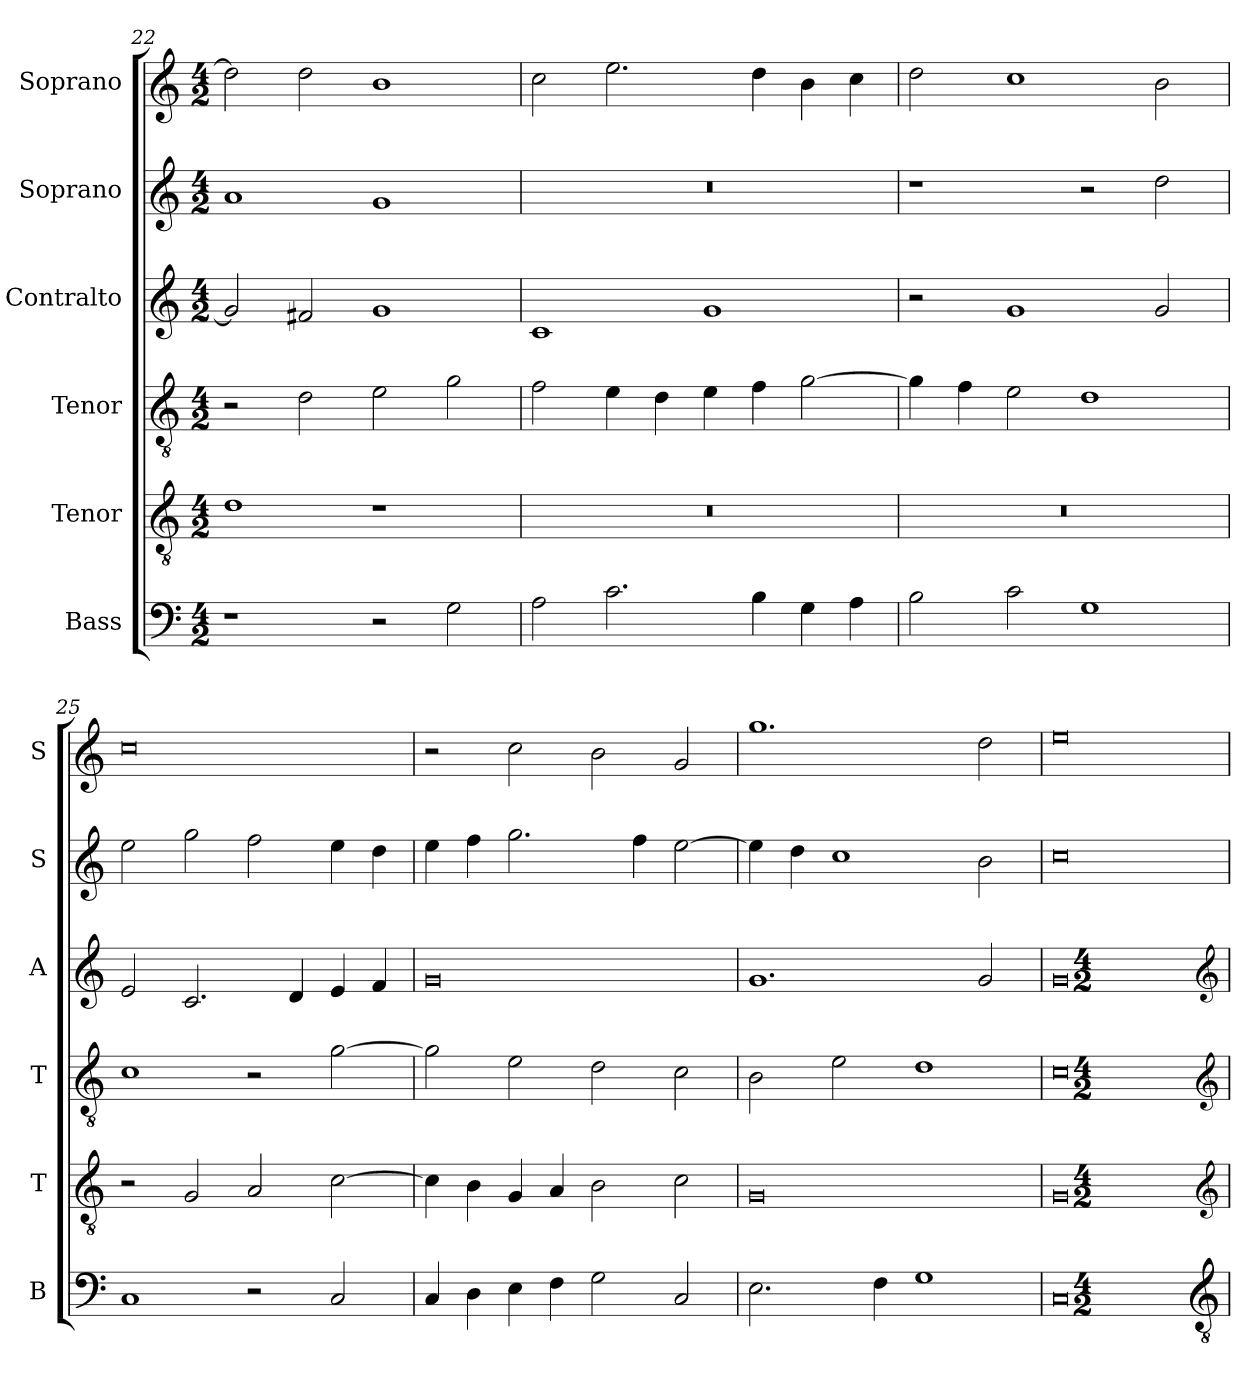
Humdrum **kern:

**kern	**kern	**kern	**kern	**kern	**kern
*part6	*part5	*part4	*part3	*part2	*part1
*staff6	*staff5	*staff4	*staff3	*staff2	*staff1
*I"Bass	*I"Tenor	*I"Tenor	*I"Contralto	*I"Soprano	*I"Soprano
*I'B	*I'T	*I'T	*I'A	*I'S	*I'S
*clefF4	*clefGv2	*clefGv2	*clefG2	*clefG2	*clefG2
*k[]	*k[]	*k[]	*k[]	*k[]	*k[]
*C:ion	*C:ion	*C:ion	*C:ion	*C:ion	*C:ion
*M4/2	*M4/2	*M4/2	*M4/2	*M4/2	*M4/2
=22	=22	=22	=22	=22	=22
1r	1d	2r	2g]	1a	2dd]
.	.	2d	2f#X	.	2dd
2r	1r	2e	1g	1g	1b
2G	.	2g	.	.	.
=23	=23	=23	=23	=23	=23
2A	0r	2f	1c	0r	2cc
2.c	.	4e	.	.	2.ee
.	.	4d	.	.	.
.	.	4e	1g	.	.
4B	.	4f	.	.	4dd
4G	.	[2g	.	.	4b
4A	.	.	.	.	4cc
=24	=24	=24	=24	=24	=24
2B	0r	4g]	2r	1r	2dd
.	.	4f	.	.	.
2c	.	2e	1g	.	1cc
1G	.	1d	.	2r	.
.	.	.	2g	2dd	2b
=25	=25	=25	=25	=25	=25
1C	2r	1c	2e	2ee	0cc
.	2G	.	2.c	2gg	.
2r	2A	2r	.	2ff	.
.	.	.	4d	.	.
2C	[2c	[2g	4e	4ee	.
.	.	.	4f	4dd	.
=26	=26	=26	=26	=26	=26
4C	4c]	2g]	0g	4ee	2r
4D	4B	.	.	4ff	.
4E	4G	2e	.	2.gg	2cc
4F	4A	.	.	.	.
2G	2B	2d	.	.	2b
.	.	.	.	4ff	.
2C	2c	2c	.	[2ee	2g
=27	=27	=27	=27	=27	=27
2.E	0G	2B	1.g	4ee]	1.gg
.	.	.	.	4dd	.
.	.	2e	.	1cc	.
4F	.	.	.	.	.
1G	.	1d	.	.	.
.	.	.	2g	2b	2dd
=28	=28	=28	=28	=28	=28
0C	0G	0c	0g	0cc	0ee
*clefGv2	*clefG2	*clefG2	*clefG2	*	*
*k[]	*k[]	*k[]	*k[]	*	*
*C:ion	*C:ion	*C:ion	*C:ion	*	*
*M4/2	*M4/2	*M4/2	*M4/2	*	*
=	=	=	=	=	=
*-	*-	*-	*-	*-	*-
